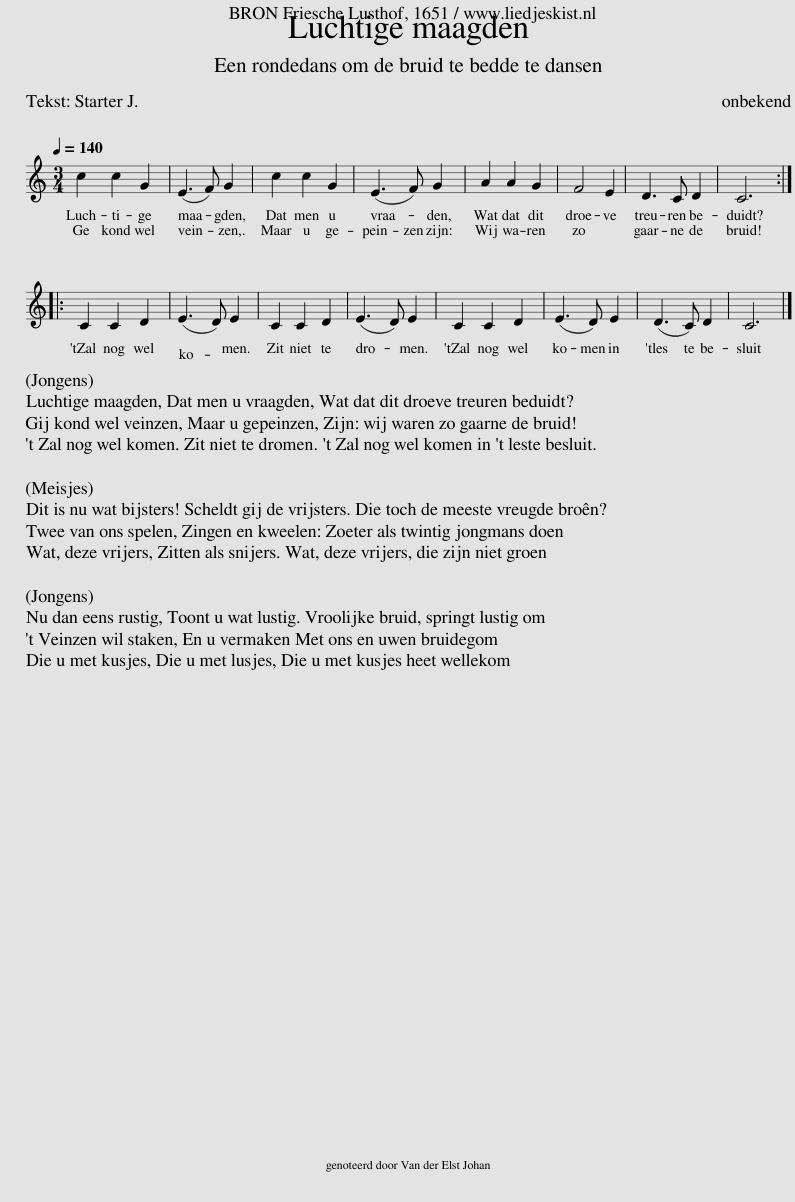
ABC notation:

X:1
L:1/8
Q:1/4=140
M:3/4
I:linebreak $
K:C
V:1 treble
V:1
 c2 c2 G2 | (E3 F) G2 | c2 c2 G2 | (E3 F) G2 | A2 A2 G2 | %5
 F4 E2 | D3 C D2 | C6 ::$ C2 C2 D2 | (E3 D) E2 | %10
 C2 C2 D2 | (E3 D) E2 | C2 C2 D2 | (E3 D) E2 | (D3 C) D2 | %15
 C6 |] %16
